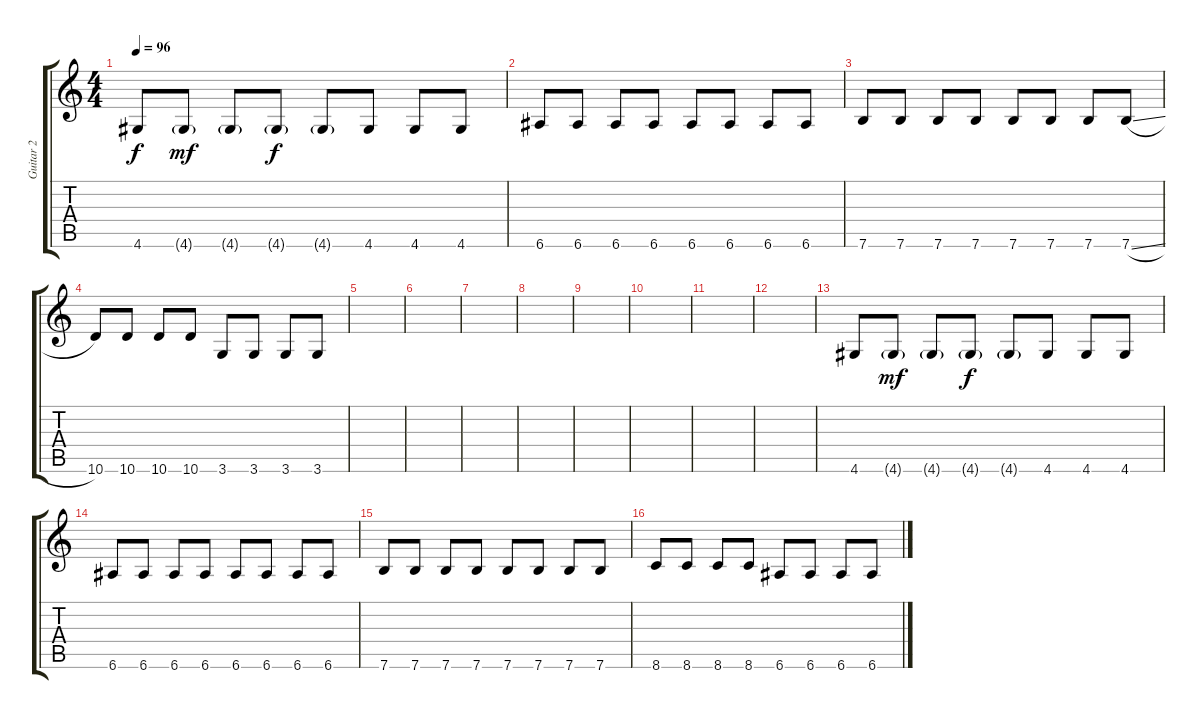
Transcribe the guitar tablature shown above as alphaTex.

\track ("Guitar 2" "Guitar 2") {instrument overdrivenguitar}
\staff {score tabs}
\tuning (E4 B3 G3 D3 A2 E2) {hide}
\ts (4 4)
\tempo 96
\clef g2
\ks c
4.6.8{dy f} 4.6{g}.8{dy mf} 4.6{g}.8 4.6{g}.8{dy f} 4.6{g}.8 4.6.8 4.6.8 4.6.8 |
6.6.8 6.6.8 6.6.8 6.6.8 6.6.8 6.6.8 6.6.8 6.6.8 |
7.6.8 7.6.8 7.6.8 7.6.8 7.6.8 7.6.8 7.6.8 7.6{sl}.8 |
10.6.8 10.6.8 10.6.8 10.6.8 3.6.8 3.6.8 3.6.8 3.6.8 |
|
|
|
|
|
|
|
|
4.6.8 4.6{g}.8{dy mf} 4.6{g}.8 4.6{g}.8{dy f} 4.6{g}.8 4.6.8 4.6.8 4.6.8 |
6.6.8 6.6.8 6.6.8 6.6.8 6.6.8 6.6.8 6.6.8 6.6.8 |
7.6.8 7.6.8 7.6.8 7.6.8 7.6.8 7.6.8 7.6.8 7.6.8 |
8.6.8 8.6.8 8.6.8 8.6.8 6.6.8 6.6.8 6.6.8 6.6.8
